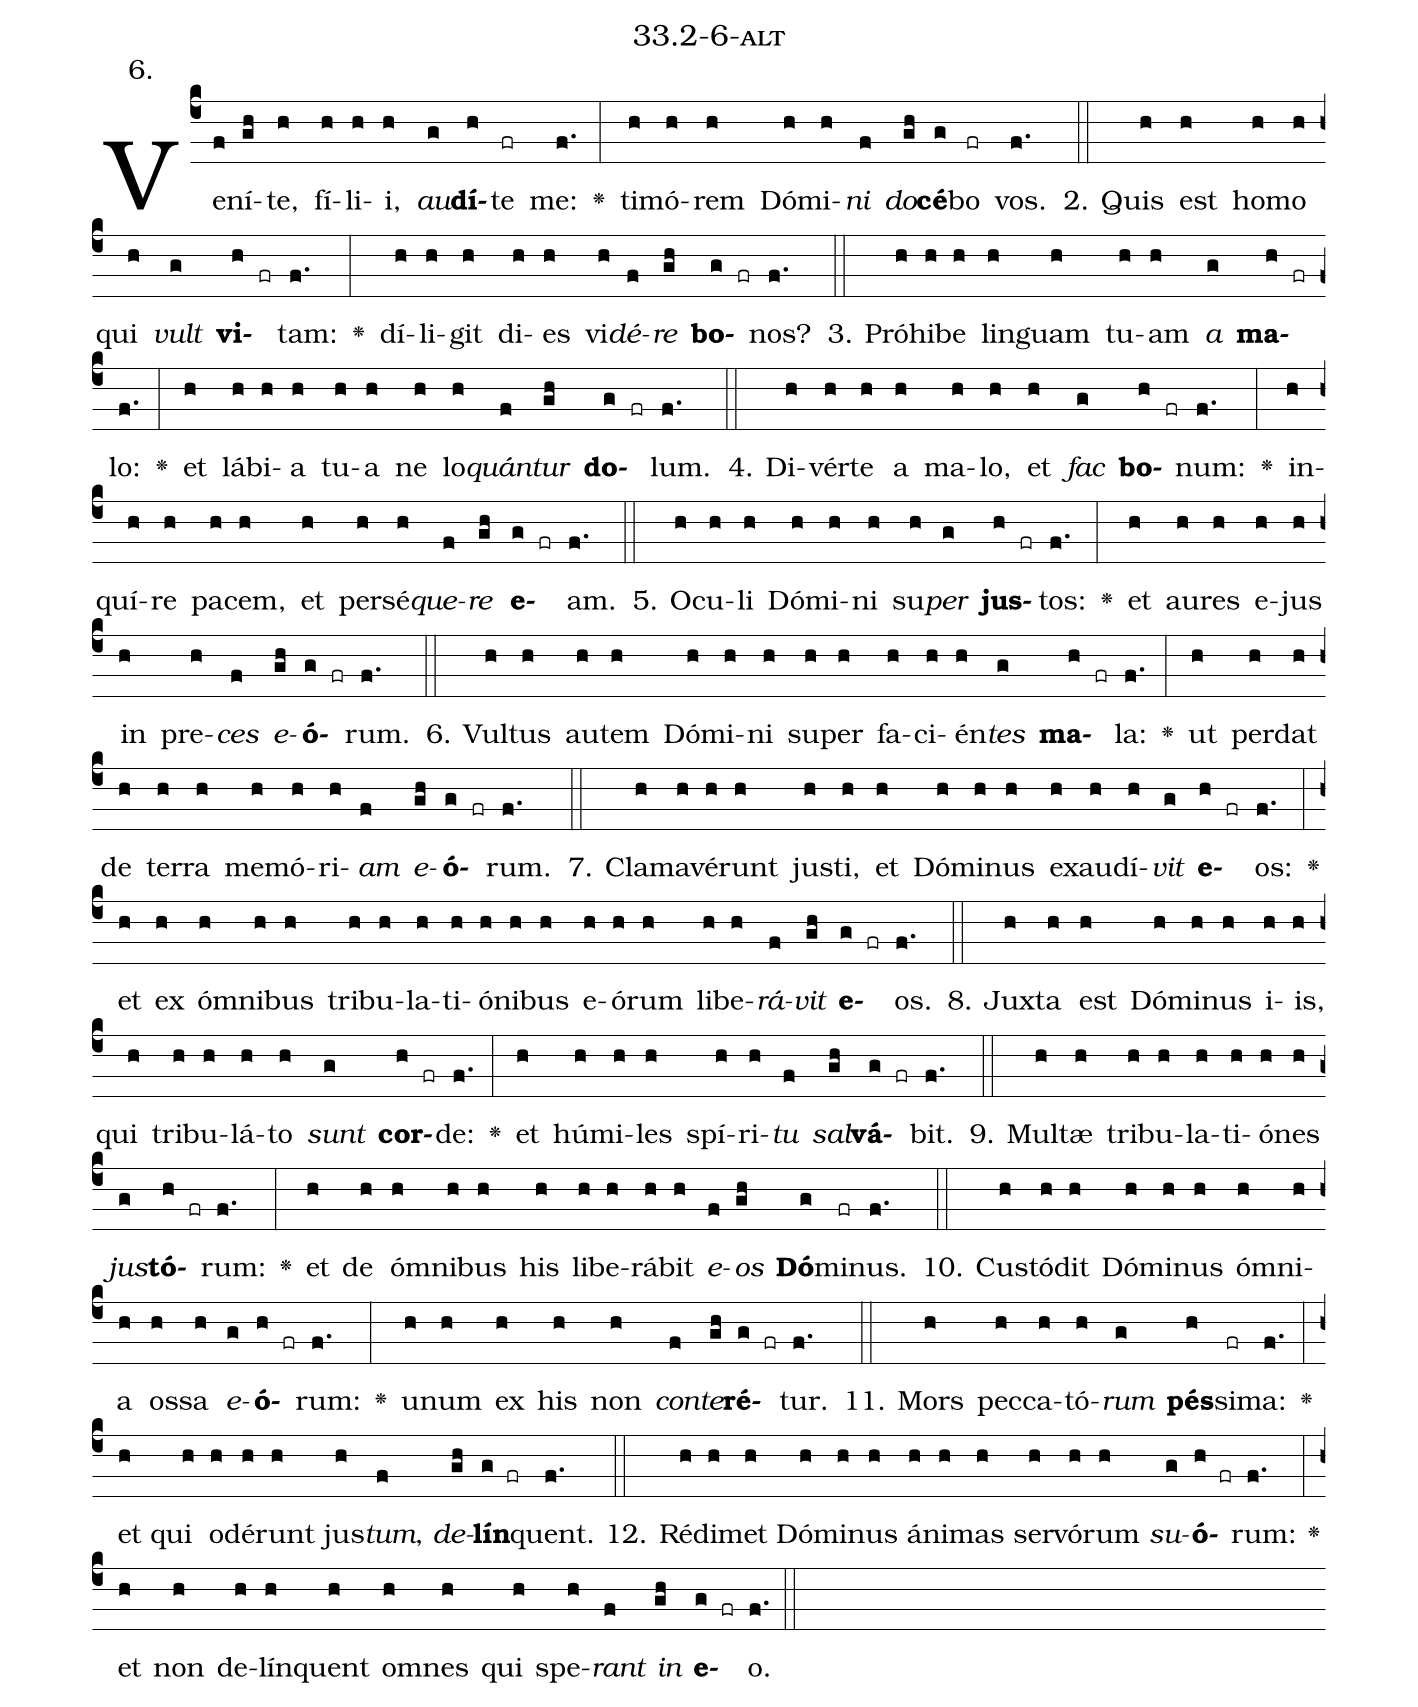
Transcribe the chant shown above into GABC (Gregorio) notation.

name: 33.2-6-alt;
annotation: 6.;
%%
(c4)Ve(f)ní(gh)te,(h) fí(h)li(h)i,(h) <i>au</i>(g)<b>dí</b>(h)te(fr) me:(f.) <v>\greheightstar</v>(:) ti(h)mó(h)rem(h) Dó(h)mi(h)<i>ni</i>(f) <i>do</i>(gh)<b>cé</b>(g)bo(fr) vos.(f.) (::)
2. Quis(h) est(h) ho(h)mo(h) qui(h) <i>vult</i>(g) <b>vi</b>(h fr)tam:(f.) <v>\greheightstar</v>(:) dí(h)li(h)git(h) di(h)es(h) vi(h)<i>dé</i>(f)<i>re</i>(gh) <b>bo</b>(g fr)nos?(f.) (::)
3. Pró(h)hi(h)be(h) lin(h)guam(h) tu(h)am(h) <i>a</i>(g) <b>ma</b>(h fr)lo:(f.) <v>\greheightstar</v>(:) et(h) lá(h)bi(h)a(h) tu(h)a(h) ne(h) lo(h)<i>quán</i>(f)<i>tur</i>(gh) <b>do</b>(g fr)lum.(f.) (::)
4. Di(h)vér(h)te(h) a(h) ma(h)lo,(h) et(h) <i>fac</i>(g) <b>bo</b>(h fr)num:(f.) <v>\greheightstar</v>(:) in(h)quí(h)re(h) pa(h)cem,(h) et(h) per(h)sé(h)<i>que</i>(f)<i>re</i>(gh) <b>e</b>(g fr)am.(f.) (::)
5. O(h)cu(h)li(h) Dó(h)mi(h)ni(h) su(h)<i>per</i>(g) <b>jus</b>(h fr)tos:(f.) <v>\greheightstar</v>(:) et(h) au(h)res(h) e(h)jus(h) in(h) pre(h)<i>ces</i>(f) <i>e</i>(gh)<b>ó</b>(g fr)rum.(f.) (::)
6. Vul(h)tus(h) au(h)tem(h) Dó(h)mi(h)ni(h) su(h)per(h) fa(h)ci(h)én(h)<i>tes</i>(g) <b>ma</b>(h fr)la:(f.) <v>\greheightstar</v>(:) ut(h) per(h)dat(h) de(h) ter(h)ra(h) me(h)mó(h)ri(h)<i>am</i>(f) <i>e</i>(gh)<b>ó</b>(g fr)rum.(f.) (::)
7. Cla(h)ma(h)vé(h)runt(h) jus(h)ti,(h) et(h) Dó(h)mi(h)nus(h) ex(h)au(h)dí(h)<i>vit</i>(g) <b>e</b>(h fr)os:(f.) <v>\greheightstar</v>(:) et(h) ex(h) óm(h)ni(h)bus(h) tri(h)bu(h)la(h)ti(h)ó(h)ni(h)bus(h) e(h)ó(h)rum(h) li(h)be(h)<i>rá</i>(f)<i>vit</i>(gh) <b>e</b>(g fr)os.(f.) (::)
8. Jux(h)ta(h) est(h) Dó(h)mi(h)nus(h) i(h)is,(h) qui(h) tri(h)bu(h)lá(h)to(h) <i>sunt</i>(g) <b>cor</b>(h fr)de:(f.) <v>\greheightstar</v>(:) et(h) hú(h)mi(h)les(h) spí(h)ri(h)<i>tu</i>(f) <i>sal</i>(gh)<b>vá</b>(g fr)bit.(f.) (::)
9. Mul(h)tæ(h) tri(h)bu(h)la(h)ti(h)ó(h)nes(h) <i>jus</i>(g)<b>tó</b>(h fr)rum:(f.) <v>\greheightstar</v>(:) et(h) de(h) óm(h)ni(h)bus(h) his(h) li(h)be(h)rá(h)bit(h) <i>e</i>(f)<i>os</i>(gh) <b>Dó</b>(g)mi(fr)nus.(f.) (::)
10. Cus(h)tó(h)dit(h) Dó(h)mi(h)nus(h) óm(h)ni(h)a(h) os(h)sa(h) <i>e</i>(g)<b>ó</b>(h fr)rum:(f.) <v>\greheightstar</v>(:) u(h)num(h) ex(h) his(h) non(h) <i>con</i>(f)<i>te</i>(gh)<b>ré</b>(g fr)tur.(f.) (::)
11. Mors(h) pec(h)ca(h)tó(h)<i>rum</i>(g) <b>pés</b>(h)si(fr)ma:(f.) <v>\greheightstar</v>(:) et(h) qui(h) o(h)dé(h)runt(h) jus(h)<i>tum</i>,(f) <i>de</i>(gh)<b>lín</b>(g fr)quent.(f.) (::)
12. Réd(h)i(h)met(h) Dó(h)mi(h)nus(h) á(h)ni(h)mas(h) ser(h)vó(h)rum(h) <i>su</i>(g)<b>ó</b>(h fr)rum:(f.) <v>\greheightstar</v>(:) et(h) non(h) de(h)lín(h)quent(h) om(h)nes(h) qui(h) spe(h)<i>rant</i>(f) <i>in</i>(gh) <b>e</b>(g fr)o.(f.) (::)
